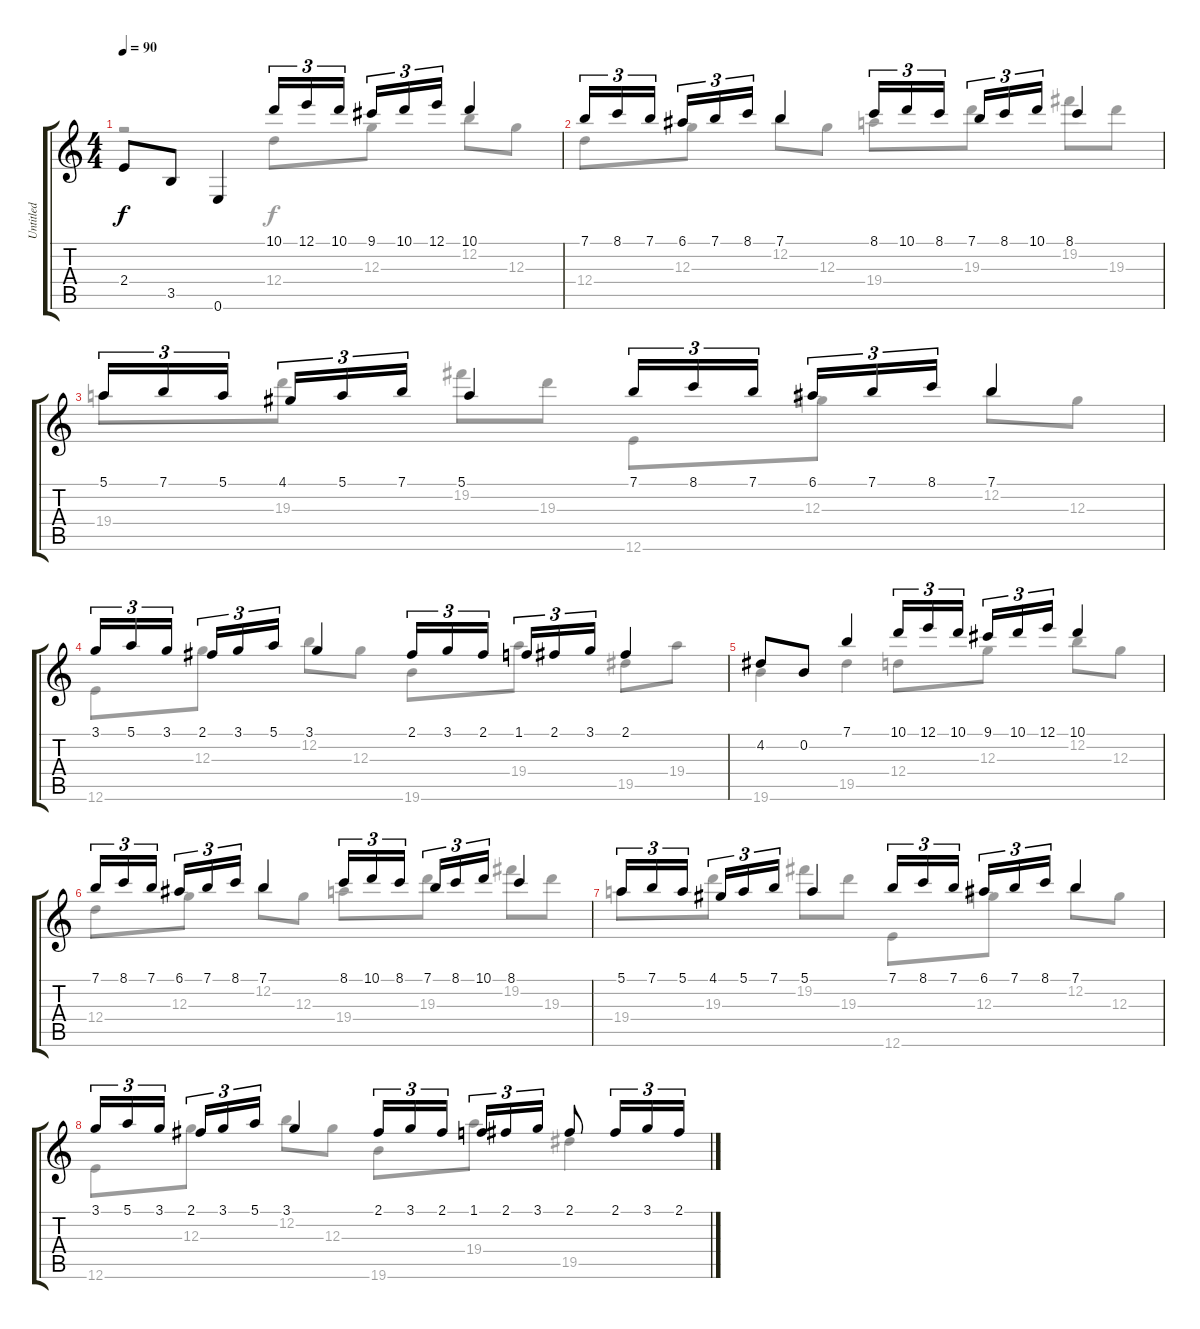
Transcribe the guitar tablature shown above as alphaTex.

\track ("Untitled" "Untitled") {instrument acousticguitarnylon}
\staff {score tabs}
\tuning (E4 B3 G3 D3 Ab2 E2) {hide}
\voice
\ts (4 4)
\tempo 90
\clef g2
\ks c
2.4.8{dy f} 3.5.8 0.6.4 10.1.16{tu (3 2)} 12.1.16{tu (3 2)} 10.1.16{tu (3 2)} 9.1.16{tu (3 2)} 10.1.16{tu (3 2)} 12.1.16{tu (3 2)} 10.1.4 |
7.1.16{tu (3 2)} 8.1.16{tu (3 2)} 7.1.16{tu (3 2)} 6.1.16{tu (3 2)} 7.1.16{tu (3 2)} 8.1.16{tu (3 2)} 7.1.4 8.1.16{tu (3 2)} 10.1.16{tu (3 2)} 8.1.16{tu (3 2)} 7.1.16{tu (3 2)} 8.1.16{tu (3 2)} 10.1.16{tu (3 2)} 8.1.4 |
5.1.16{tu (3 2)} 7.1.16{tu (3 2)} 5.1.16{tu (3 2)} 4.1.16{tu (3 2)} 5.1.16{tu (3 2)} 7.1.16{tu (3 2)} 5.1.4 7.1.16{tu (3 2)} 8.1.16{tu (3 2)} 7.1.16{tu (3 2)} 6.1.16{tu (3 2)} 7.1.16{tu (3 2)} 8.1.16{tu (3 2)} 7.1.4 |
3.1.16{tu (3 2)} 5.1.16{tu (3 2)} 3.1.16{tu (3 2)} 2.1.16{tu (3 2)} 3.1.16{tu (3 2)} 5.1.16{tu (3 2)} 3.1.4 2.1.16{tu (3 2)} 3.1.16{tu (3 2)} 2.1.16{tu (3 2)} 1.1.16{tu (3 2)} 2.1.16{tu (3 2)} 3.1.16{tu (3 2)} 2.1.4 |
4.2.8 0.2.8 7.1.4 10.1.16{tu (3 2)} 12.1.16{tu (3 2)} 10.1.16{tu (3 2)} 9.1.16{tu (3 2)} 10.1.16{tu (3 2)} 12.1.16{tu (3 2)} 10.1.4 |
7.1.16{tu (3 2)} 8.1.16{tu (3 2)} 7.1.16{tu (3 2)} 6.1.16{tu (3 2)} 7.1.16{tu (3 2)} 8.1.16{tu (3 2)} 7.1.4 8.1.16{tu (3 2)} 10.1.16{tu (3 2)} 8.1.16{tu (3 2)} 7.1.16{tu (3 2)} 8.1.16{tu (3 2)} 10.1.16{tu (3 2)} 8.1.4 |
5.1.16{tu (3 2)} 7.1.16{tu (3 2)} 5.1.16{tu (3 2)} 4.1.16{tu (3 2)} 5.1.16{tu (3 2)} 7.1.16{tu (3 2)} 5.1.4 7.1.16{tu (3 2)} 8.1.16{tu (3 2)} 7.1.16{tu (3 2)} 6.1.16{tu (3 2)} 7.1.16{tu (3 2)} 8.1.16{tu (3 2)} 7.1.4 |
3.1.16{tu (3 2)} 5.1.16{tu (3 2)} 3.1.16{tu (3 2)} 2.1.16{tu (3 2)} 3.1.16{tu (3 2)} 5.1.16{tu (3 2)} 3.1.4 2.1.16{tu (3 2)} 3.1.16{tu (3 2)} 2.1.16{tu (3 2)} 1.1.16{tu (3 2)} 2.1.16{tu (3 2)} 3.1.16{tu (3 2)} 2.1.8 2.1.16{tu (3 2)} 3.1.16{tu (3 2)} 2.1.16{tu (3 2)}
\voice
\clef g2
\ottava regular
\simile none
\ks c
r.2{dy f} 12.4.8 12.3.8 12.2.8 12.3.8 |
12.4.8 12.3.8 12.2.8 12.3.8 19.4.8 19.3.8 19.2.8 19.3.8 |
19.4.8 19.3.8 19.2.8 19.3.8 12.6.8 12.3.8 12.2.8 12.3.8 |
12.6.8 12.3.8 12.2.8 12.3.8 19.6.8 19.4.8 19.5.8 19.4.8 |
19.6.4 19.5.4 12.4.8 12.3.8 12.2.8 12.3.8 |
12.4.8 12.3.8 12.2.8 12.3.8 19.4.8 19.3.8 19.2.8 19.3.8 |
19.4.8 19.3.8 19.2.8 19.3.8 12.6.8 12.3.8 12.2.8 12.3.8 |
12.6.8 12.3.8 12.2.8 12.3.8 19.6.8 19.4.8 19.5.4
